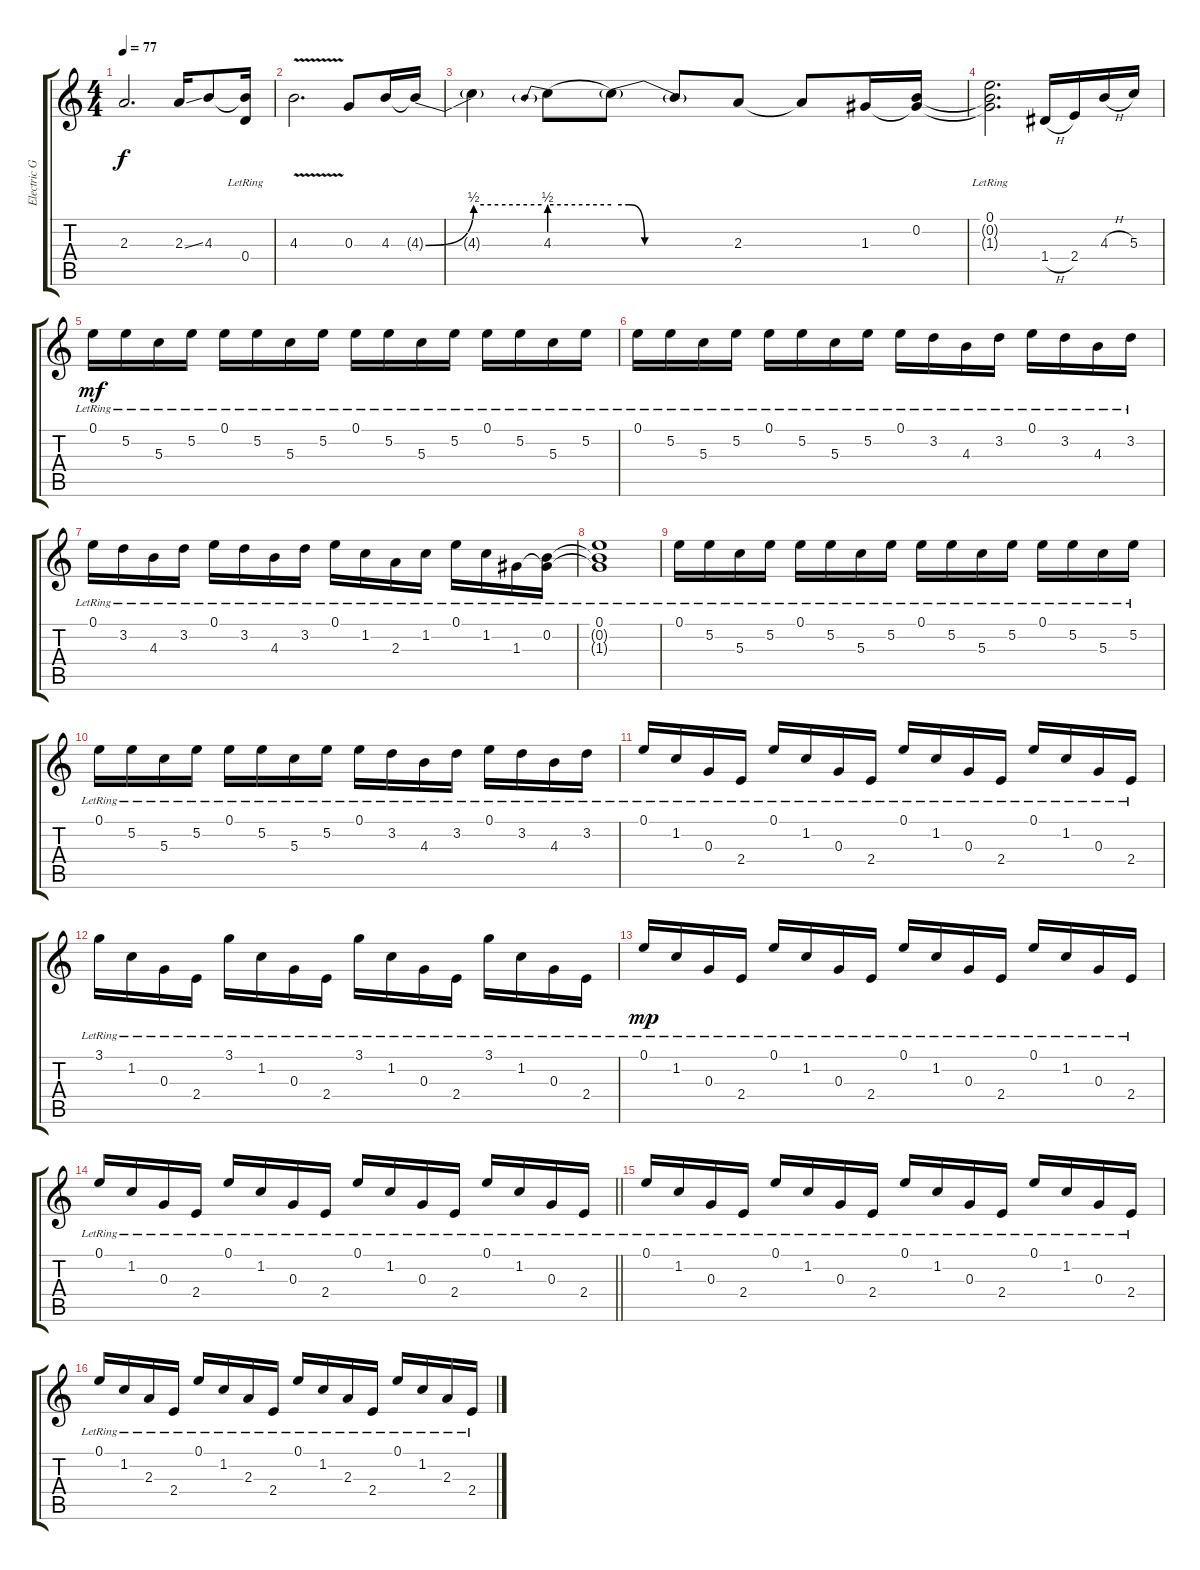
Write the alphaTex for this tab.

\track ("Electric Guitar" "Electric G") {instrument electricguitarclean}
\staff {score tabs}
\tuning (E4 B3 G3 D3 A2 E2) {hide}
\ts (4 4)
\tempo 77
\clef g2
\ks c
2.3.2{d dy f} 2.3{ss}.16 4.3.8 (4.3{lr t} 0.4{lr}).16 |
4.3{v}.2{d} 0.3.8 4.3.16 4.3{be (bend 0 0 60 2) t}.16 |
4.3{be (hold 0 2 60 2) t}.4 4.3{be (prebend 0 2 60 2)}.8 4.3{be (custom 0 2 15 2 30 0 60 0) t}.8 4.3{be (hold 0 0 60 0) t}.8 2.3.8 2.3{t}.8 1.3.16 (0.2 1.3{t}).16 |
(0.1{lr} 0.2{lr t} 1.3{lr t}).2{d} 1.4{h}.16 2.4.16 4.3{h}.16 5.3.16 |
0.1{lr}.16{dy mf} 5.2{lr}.16 5.3{lr}.16 5.2{lr}.16 0.1{lr}.16 5.2{lr}.16 5.3{lr}.16 5.2{lr}.16 0.1{lr}.16 5.2{lr}.16 5.3{lr}.16 5.2{lr}.16 0.1{lr}.16 5.2{lr}.16 5.3{lr}.16 5.2{lr}.16 |
0.1{lr}.16 5.2{lr}.16 5.3{lr}.16 5.2{lr}.16 0.1{lr}.16 5.2{lr}.16 5.3{lr}.16 5.2{lr}.16 0.1{lr}.16 3.2{lr}.16 4.3{lr}.16 3.2{lr}.16 0.1{lr}.16 3.2{lr}.16 4.3{lr}.16 3.2{lr}.16 |
0.1{lr}.16 3.2{lr}.16 4.3{lr}.16 3.2{lr}.16 0.1{lr}.16 3.2{lr}.16 4.3{lr}.16 3.2{lr}.16 0.1{lr}.16 1.2{lr}.16 2.3{lr}.16 1.2{lr}.16 0.1{lr}.16 1.2{lr}.16 1.3{lr}.16 (0.2{lr} 1.3{lr t}).16 |
(0.1{lr} 0.2{lr t} 1.3{lr t}).1 |
0.1{lr}.16 5.2{lr}.16 5.3{lr}.16 5.2{lr}.16 0.1{lr}.16 5.2{lr}.16 5.3{lr}.16 5.2{lr}.16 0.1{lr}.16 5.2{lr}.16 5.3{lr}.16 5.2{lr}.16 0.1{lr}.16 5.2{lr}.16 5.3{lr}.16 5.2{lr}.16 |
0.1{lr}.16 5.2{lr}.16 5.3{lr}.16 5.2{lr}.16 0.1{lr}.16 5.2{lr}.16 5.3{lr}.16 5.2{lr}.16 0.1{lr}.16 3.2{lr}.16 4.3{lr}.16 3.2{lr}.16 0.1{lr}.16 3.2{lr}.16 4.3{lr}.16 3.2{lr}.16 |
0.1{lr}.16 1.2{lr}.16 0.3{lr}.16 2.4{lr}.16 0.1{lr}.16 1.2{lr}.16 0.3{lr}.16 2.4{lr}.16 0.1{lr}.16 1.2{lr}.16 0.3{lr}.16 2.4{lr}.16 0.1{lr}.16 1.2{lr}.16 0.3{lr}.16 2.4{lr}.16 |
3.1{lr}.16 1.2{lr}.16 0.3{lr}.16 2.4{lr}.16 3.1{lr}.16 1.2{lr}.16 0.3{lr}.16 2.4{lr}.16 3.1{lr}.16 1.2{lr}.16 0.3{lr}.16 2.4{lr}.16 3.1{lr}.16 1.2{lr}.16 0.3{lr}.16 2.4{lr}.16 |
0.1{lr}.16{dy mp} 1.2{lr}.16 0.3{lr}.16 2.4{lr}.16 0.1{lr}.16 1.2{lr}.16 0.3{lr}.16 2.4{lr}.16 0.1{lr}.16 1.2{lr}.16 0.3{lr}.16 2.4{lr}.16 0.1{lr}.16 1.2{lr}.16 0.3{lr}.16 2.4{lr}.16 |
\barLineRight lightlight
0.1{lr}.16 1.2{lr}.16 0.3{lr}.16 2.4{lr}.16 0.1{lr}.16 1.2{lr}.16 0.3{lr}.16 2.4{lr}.16 0.1{lr}.16 1.2{lr}.16 0.3{lr}.16 2.4{lr}.16 0.1{lr}.16 1.2{lr}.16 0.3{lr}.16 2.4{lr}.16 |
0.1{lr}.16 1.2{lr}.16 0.3{lr}.16 2.4{lr}.16 0.1{lr}.16 1.2{lr}.16 0.3{lr}.16 2.4{lr}.16 0.1{lr}.16 1.2{lr}.16 0.3{lr}.16 2.4{lr}.16 0.1{lr}.16 1.2{lr}.16 0.3{lr}.16 2.4{lr}.16 |
0.1{lr}.16 1.2{lr}.16 2.3{lr}.16 2.4{lr}.16 0.1{lr}.16 1.2{lr}.16 2.3{lr}.16 2.4{lr}.16 0.1{lr}.16 1.2{lr}.16 2.3{lr}.16 2.4{lr}.16 0.1{lr}.16 1.2{lr}.16 2.3{lr}.16 2.4{lr}.16
